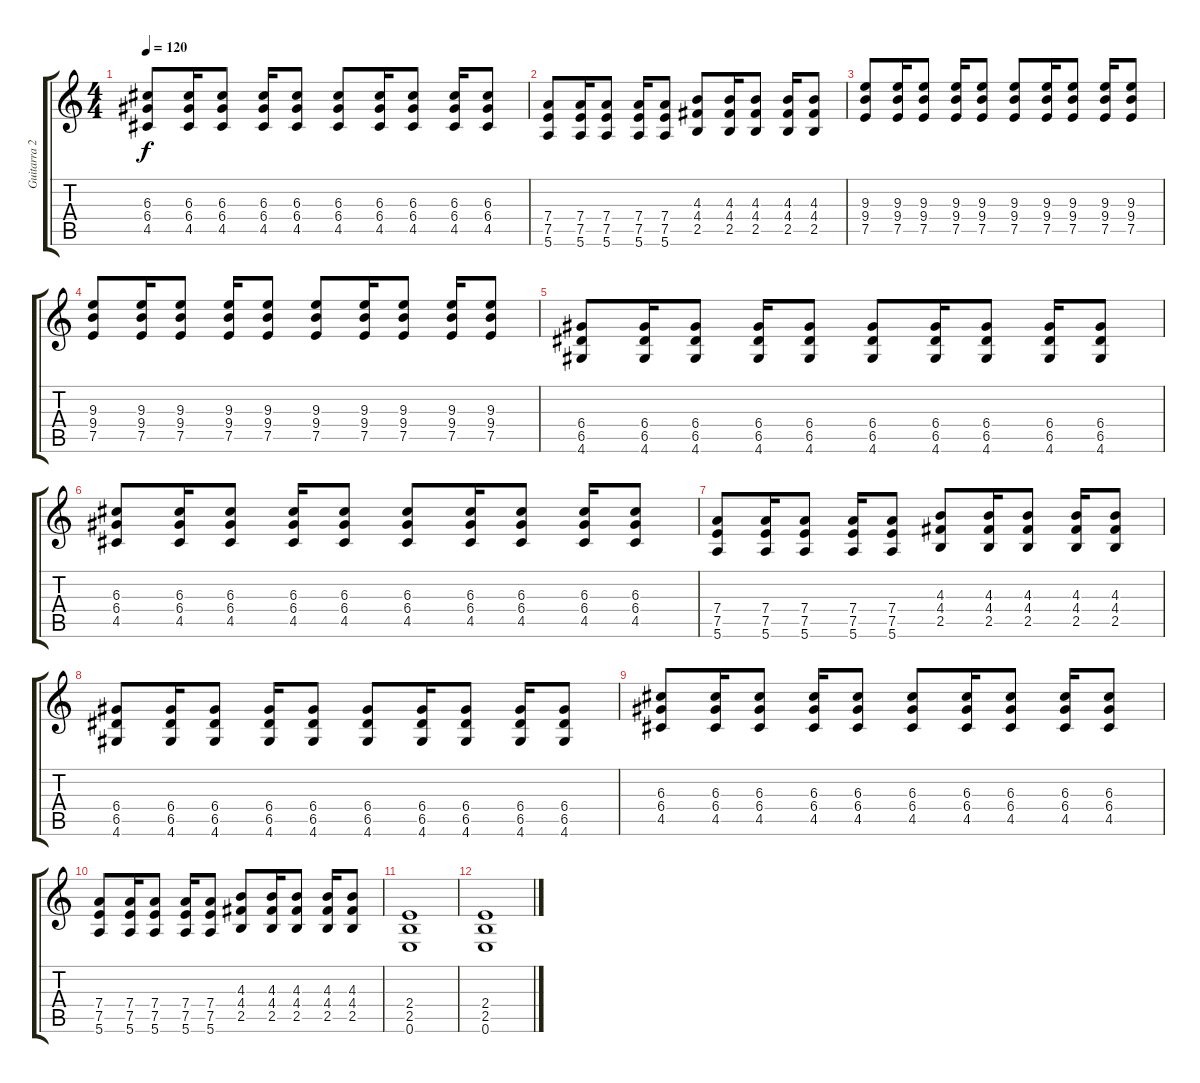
\track ("Guitarra 2 (Alexis Korfiatis)" "Guitarra 2") {instrument distortionguitar}
\staff {score tabs}
\tuning (E4 B3 G3 D3 A2 E2) {hide}
\ts (4 4)
\tempo 120
\clef g2
\ks c
(6.3 6.4 4.5).8{dy f} (6.3 6.4 4.5).16 (6.3 6.4 4.5).8 (6.3 6.4 4.5).16 (6.3 6.4 4.5).8 (6.3 6.4 4.5).8 (6.3 6.4 4.5).16 (6.3 6.4 4.5).8 (6.3 6.4 4.5).16 (6.3 6.4 4.5).8 |
(7.4 7.5 5.6).8 (7.4 7.5 5.6).16 (7.4 7.5 5.6).8 (7.4 7.5 5.6).16 (7.4 7.5 5.6).8 (4.3 4.4 2.5).8 (4.3 4.4 2.5).16 (4.3 4.4 2.5).8 (4.3 4.4 2.5).16 (4.3 4.4 2.5).8 |
(9.3 9.4 7.5).8 (9.3 9.4 7.5).16 (9.3 9.4 7.5).8 (9.3 9.4 7.5).16 (9.3 9.4 7.5).8 (9.3 9.4 7.5).8 (9.3 9.4 7.5).16 (9.3 9.4 7.5).8 (9.3 9.4 7.5).16 (9.3 9.4 7.5).8 |
(9.3 9.4 7.5).8 (9.3 9.4 7.5).16 (9.3 9.4 7.5).8 (9.3 9.4 7.5).16 (9.3 9.4 7.5).8 (9.3 9.4 7.5).8 (9.3 9.4 7.5).16 (9.3 9.4 7.5).8 (9.3 9.4 7.5).16 (9.3 9.4 7.5).8 |
(6.4 6.5 4.6).8 (6.4 6.5 4.6).16 (6.4 6.5 4.6).8 (6.4 6.5 4.6).16 (6.4 6.5 4.6).8 (6.4 6.5 4.6).8 (6.4 6.5 4.6).16 (6.4 6.5 4.6).8 (6.4 6.5 4.6).16 (6.4 6.5 4.6).8 |
(6.3 6.4 4.5).8 (6.3 6.4 4.5).16 (6.3 6.4 4.5).8 (6.3 6.4 4.5).16 (6.3 6.4 4.5).8 (6.3 6.4 4.5).8 (6.3 6.4 4.5).16 (6.3 6.4 4.5).8 (6.3 6.4 4.5).16 (6.3 6.4 4.5).8 |
(7.4 7.5 5.6).8 (7.4 7.5 5.6).16 (7.4 7.5 5.6).8 (7.4 7.5 5.6).16 (7.4 7.5 5.6).8 (4.3 4.4 2.5).8 (4.3 4.4 2.5).16 (4.3 4.4 2.5).8 (4.3 4.4 2.5).16 (4.3 4.4 2.5).8 |
(6.4 6.5 4.6).8 (6.4 6.5 4.6).16 (6.4 6.5 4.6).8 (6.4 6.5 4.6).16 (6.4 6.5 4.6).8 (6.4 6.5 4.6).8 (6.4 6.5 4.6).16 (6.4 6.5 4.6).8 (6.4 6.5 4.6).16 (6.4 6.5 4.6).8 |
(6.3 6.4 4.5).8 (6.3 6.4 4.5).16 (6.3 6.4 4.5).8 (6.3 6.4 4.5).16 (6.3 6.4 4.5).8 (6.3 6.4 4.5).8 (6.3 6.4 4.5).16 (6.3 6.4 4.5).8 (6.3 6.4 4.5).16 (6.3 6.4 4.5).8 |
(7.4 7.5 5.6).8 (7.4 7.5 5.6).16 (7.4 7.5 5.6).8 (7.4 7.5 5.6).16 (7.4 7.5 5.6).8 (4.3 4.4 2.5).8 (4.3 4.4 2.5).16 (4.3 4.4 2.5).8 (4.3 4.4 2.5).16 (4.3 4.4 2.5).8 |
(2.4 2.5 0.6).1 |
(2.4 2.5 0.6).1
